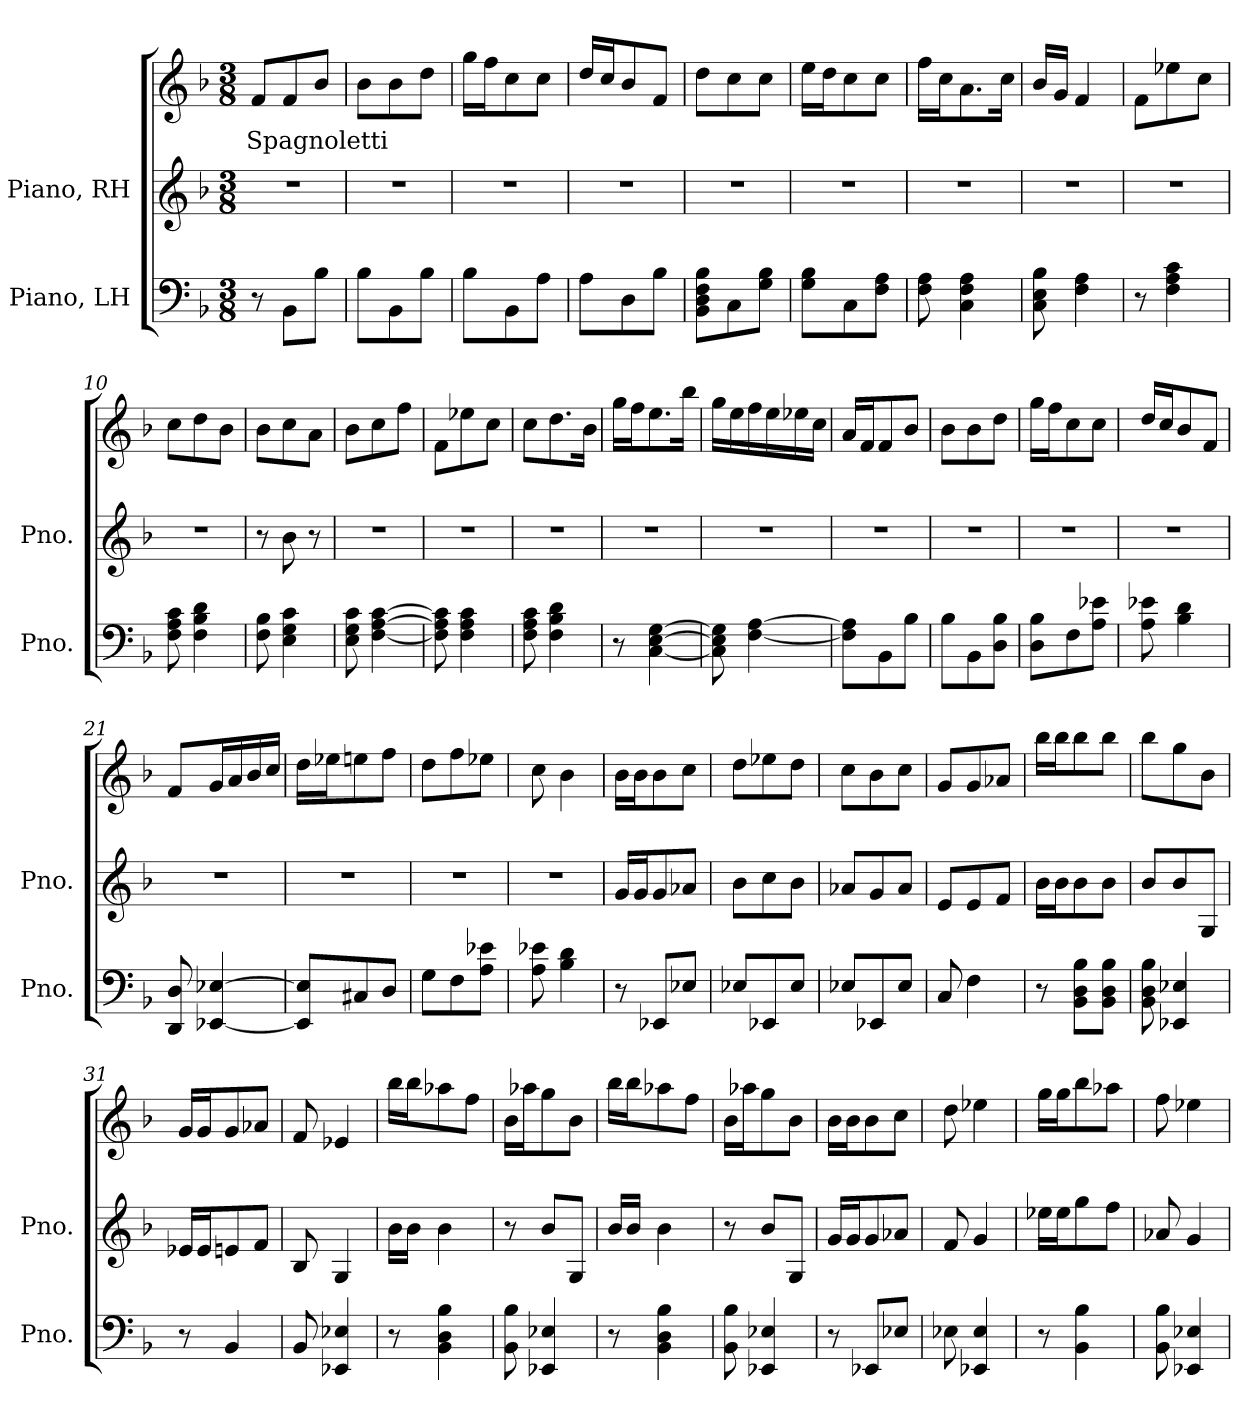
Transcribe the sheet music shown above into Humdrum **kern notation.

**kern	**kern	**kern	**text
*part2	*part1	*part1	*part1
*staff3	*staff2	*staff1	*staff1
*I"Piano, LH	*I"Piano, RH	*	*
*I'Pno.	*I'Pno.	*	*
*clefF4	*clefG2	*clefG2	*
*k[b-]	*k[b-]	*k[b-]	*
*M3/8	*M3/8	*M3/8	*
*MM60	*MM60	*MM60	*
=1	=1	=1	=1
!	!	!	!LO:LY:b
8r	4.r	8f/L	Spagnoletti
8BB-\L	.	8f/	.
8B-\J	.	8b-/J	.
=2	=2	=2	=2
8B-\L	4.r	8b-\L	.
8BB-\	.	8b-\	.
8B-\J	.	8dd\J	.
=3	=3	=3	=3
8B-\L	4.r	16gg\LL	.
.	.	16ff\J	.
8BB-\	.	8cc\	.
8A\J	.	8cc\J	.
=4	=4	=4	=4
8A\L	4.r	16dd/LL	.
.	.	16cc/J	.
8D\	.	8b-/	.
8B-\J	.	8f/J	.
=5	=5	=5	=5
8BB-\ 8D\ 8F\ 8B-\L	4.r	8dd\L	.
8C\	.	8cc\	.
8G\ 8B-\J	.	8cc\J	.
=6	=6	=6	=6
8G\ 8B-\L	4.r	16ee\LL	.
.	.	16dd\J	.
8C\	.	8cc\	.
8F\ 8A\J	.	8cc\J	.
=7	=7	=7	=7
8F\ 8A\	4.r	16ff\LL	.
.	.	16cc\J	.
4C\ 4F\ 4A\	.	8.a\	.
.	.	16cc\Jk	.
!!LO:LB:g=z
=8	=8	=8	=8
8C\ 8E\ 8B-\	4.r	16b-/LL	.
.	.	16g/JJ	.
4F\ 4A\	.	4f/	.
=9	=9	=9	=9
8r	4.r	8f\L	.
4F\ 4A\ 4c\	.	8ee-X\	.
.	.	8cc\J	.
=10	=10	=10	=10
8F\ 8A\ 8c\	4.r	8cc\L	.
4F\ 4B-\ 4d\	.	8dd\	.
.	.	8b-\J	.
=11	=11	=11	=11
8F\ 8B-\	8r	8b-\L	.
4E\ 4G\ 4c\	8b-\	8cc\	.
.	8r	8a\J	.
=12	=12	=12	=12
8E\ 8G\ 8c\	4.r	8b-\L	.
[4F\ [4A\ [4c\	.	8cc\	.
.	.	8ff\J	.
=13	=13	=13	=13
8F\] 8A\] 8c\]	4.r	8f\L	.
4F\ 4A\ 4c\	.	8ee-X\	.
.	.	8cc\J	.
=14	=14	=14	=14
8F\ 8A\ 8c\	4.r	8cc\L	.
4F\ 4B-\ 4d\	.	8.dd\	.
.	.	16b-\Jk	.
=15	=15	=15	=15
8r	4.r	16gg\LL	.
.	.	16ff\J	.
[4C\ [4E\ [4G\	.	8.ee\	.
.	.	16bb-\Jk	.
!!LO:LB:g=z
=16	=16	=16	=16
8C\] 8E\] 8G\]	4.r	16gg\LL	.
.	.	16ee\	.
[4F\ [4A\	.	16ff\	.
.	.	16ee\	.
.	.	16ee-X\	.
.	.	16cc\JJ	.
=17	=17	=17	=17
8F\] 8A\]L	4.r	16a/LL	.
.	.	16f/J	.
8BB-\	.	8f/	.
8B-\J	.	8b-/J	.
=18	=18	=18	=18
8B-\L	4.r	8b-\L	.
8BB-\	.	8b-\	.
8D\ 8B-\J	.	8dd\J	.
=19	=19	=19	=19
8D\ 8B-\L	4.r	16gg\LL	.
.	.	16ff\J	.
8F\	.	8cc\	.
8A\ 8e-X\J	.	8cc\J	.
=20	=20	=20	=20
8A\ 8e-X\	4.r	16dd/LL	.
.	.	16cc/J	.
4B-\ 4d\	.	8b-/	.
.	.	8f/J	.
=21	=21	=21	=21
8DD/ 8D/	4.r	8f/L	.
[4EE-X/ [4E-X/	.	16g/L	.
.	.	16a/	.
.	.	16b-/	.
.	.	16cc/JJ	.
=22	=22	=22	=22
8EE-/] 8E-/]L	4.r	16dd\LL	.
.	.	16ee-X\J	.
8C#X/	.	8een\	.
8D/J	.	8ff\J	.
!!LO:LB:g=z
=23	=23	=23	=23
8G\L	4.r	8dd\L	.
8F\	.	8ff\	.
8A\ 8e-X\J	.	8ee-X\J	.
=24	=24	=24	=24
8A\ 8e-X\	4.r	8cc\	.
4B-\ 4d\	.	4b-\	.
=25	=25	=25	=25
8r	16g/LL	16b-\LL	.
.	16g/J	16b-\J	.
8EE-X/L	8g/	8b-\	.
8E-X/J	8a-X/J	8cc\J	.
=26	=26	=26	=26
8E-X/L	8b-\L	8dd\L	.
8EE-X/	8cc\	8ee-X\	.
8E-/J	8b-\J	8dd\J	.
=27	=27	=27	=27
8E-X/L	8a-X/L	8cc\L	.
8EE-X/	8g/	8b-\	.
8E-/J	8a-/J	8cc\J	.
=28	=28	=28	=28
8C/	8e/L	8g/L	.
4F\	8e/	8g/	.
.	8f/J	8a-X/J	.
=29	=29	=29	=29
8r	16b-\LL	16bb-\LL	.
.	16b-\J	16bb-\J	.
8BB-\ 8D\ 8B-\L	8b-\	8bb-\	.
8BB-\ 8D\ 8B-\J	8b-\J	8bb-\J	.
=30	=30	=30	=30
8BB-\ 8D\ 8B-\	8b-/L	8bb-\L	.
4EE-X/ 4E-X/	8b-/	8gg\	.
.	8G/J	8b-\J	.
!!LO:PB:g=z
=31	=31	=31	=31
8r	16e-X/LL	16g/LL	.
.	16e-/J	16g/J	.
4BB-/	8en/	8g/	.
.	8f/J	8a-X/J	.
=32	=32	=32	=32
8BB-/	8B-/	8f/	.
4EE-X/ 4E-X/	4G/	4e-X/	.
=33	=33	=33	=33
8r	16b-\LL	16bb-\LL	.
.	16b-\JJ	16bb-\J	.
4BB-\ 4D\ 4B-\	4b-\	8aa-X\	.
.	.	8ff\J	.
=34	=34	=34	=34
8BB-\ 8B-\	8r	16b-\LL	.
.	.	16aa-X\J	.
4EE-X/ 4E-X/	8b-/L	8gg\	.
.	8G/J	8b-\J	.
=35	=35	=35	=35
8r	16b-/LL	16bb-\LL	.
.	16b-/JJ	16bb-\J	.
4BB-\ 4D\ 4B-\	4b-\	8aa-X\	.
.	.	8ff\J	.
=36	=36	=36	=36
8BB-\ 8B-\	8r	16b-\LL	.
.	.	16aa-X\J	.
4EE-X/ 4E-X/	8b-/L	8gg\	.
.	8G/J	8b-\J	.
=37	=37	=37	=37
8r	16g/LL	16b-\LL	.
.	16g/J	16b-\J	.
8EE-X/L	8g/	8b-\	.
8E-X/J	8a-X/J	8cc\J	.
!!LO:LB:g=z
=38	=38	=38	=38
8E-X\	8f/	8dd\	.
4EE-X/ 4E-/	4g/	4ee-X\	.
=39	=39	=39	=39
8r	16ee-X\LL	16gg\LL	.
.	16ee-\J	16gg\J	.
4BB-\ 4B-\	8gg\	8bb-\	.
.	8ff\J	8aa-X\J	.
=40	=40	=40	=40
8BB-\ 8B-\	8a-X/	8ff\	.
4EE-X/ 4E-X/	4g/	4ee-X\	.
=	=	=	=
*-	*-	*-	*-
